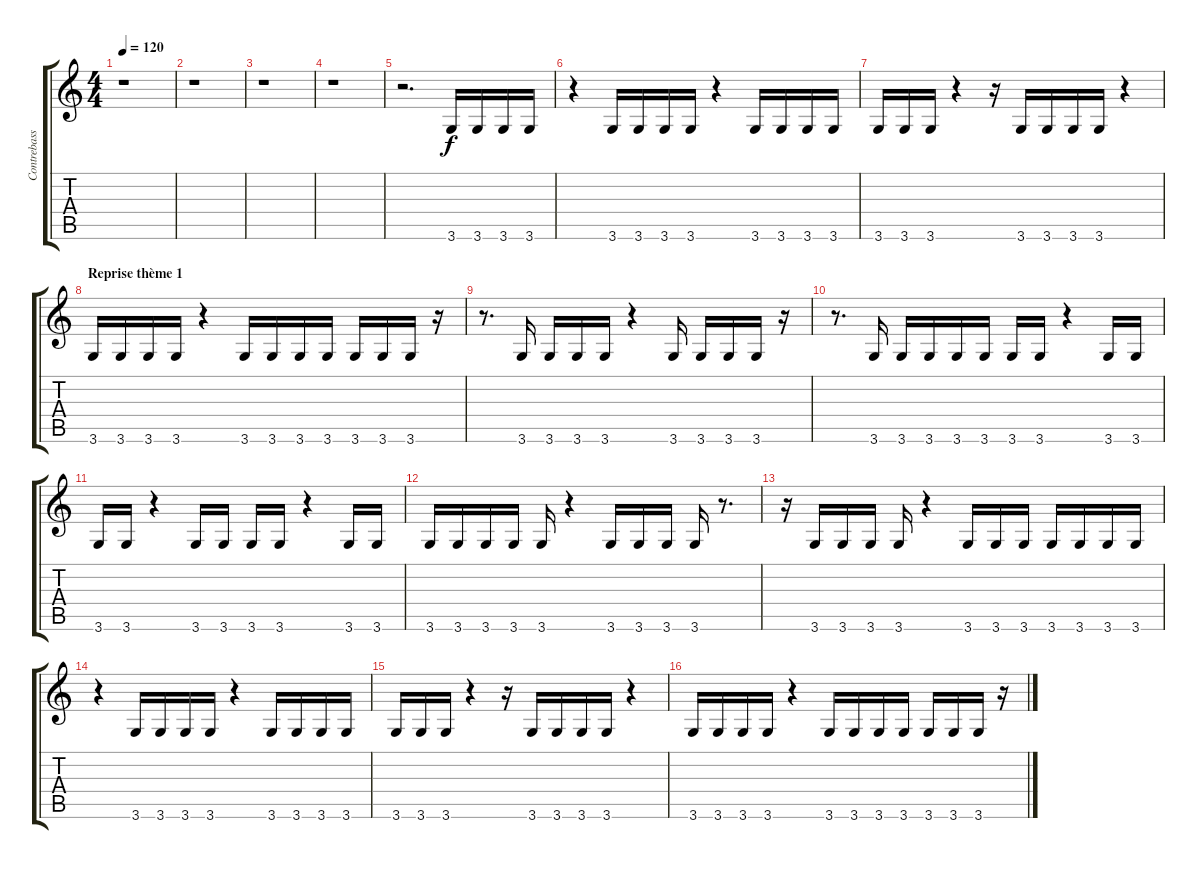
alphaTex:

\track ("Contrebass" "Contrebass") {instrument contrabass}
\staff {score tabs}
\tuning (E4 B3 G3 D3 A2 E2) {hide}
\ts (4 4)
\tempo 120
\clef g2
\ks c
r.1{dy f} |
r.1 |
r.1 |
r.1 |
r.2{d} 3.6.16 3.6.16 3.6.16 3.6.16 |
r.4 3.6.16 3.6.16 3.6.16 3.6.16 r.4 3.6.16 3.6.16 3.6.16 3.6.16 |
3.6.16 3.6.16 3.6.16 r.4 r.16 3.6.16 3.6.16 3.6.16 3.6.16 r.4 |
\section ("" "Reprise thème 1")
3.6.16 3.6.16 3.6.16 3.6.16 r.4 3.6.16 3.6.16 3.6.16 3.6.16 3.6.16 3.6.16 3.6.16 r.16 |
r.8{d} 3.6.16 3.6.16 3.6.16 3.6.16 r.4 3.6.16 3.6.16 3.6.16 3.6.16 r.16 |
r.8{d} 3.6.16 3.6.16 3.6.16 3.6.16 3.6.16 3.6.16 3.6.16 r.4 3.6.16 3.6.16 |
3.6.16 3.6.16 r.4 3.6.16 3.6.16 3.6.16 3.6.16 r.4 3.6.16 3.6.16 |
3.6.16 3.6.16 3.6.16 3.6.16 3.6.16 r.4 3.6.16 3.6.16 3.6.16 3.6.16 r.8{d} |
r.16 3.6.16 3.6.16 3.6.16 3.6.16 r.4 3.6.16 3.6.16 3.6.16 3.6.16 3.6.16 3.6.16 3.6.16 |
r.4 3.6.16 3.6.16 3.6.16 3.6.16 r.4 3.6.16 3.6.16 3.6.16 3.6.16 |
3.6.16 3.6.16 3.6.16 r.4 r.16 3.6.16 3.6.16 3.6.16 3.6.16 r.4 |
3.6.16 3.6.16 3.6.16 3.6.16 r.4 3.6.16 3.6.16 3.6.16 3.6.16 3.6.16 3.6.16 3.6.16 r.16
